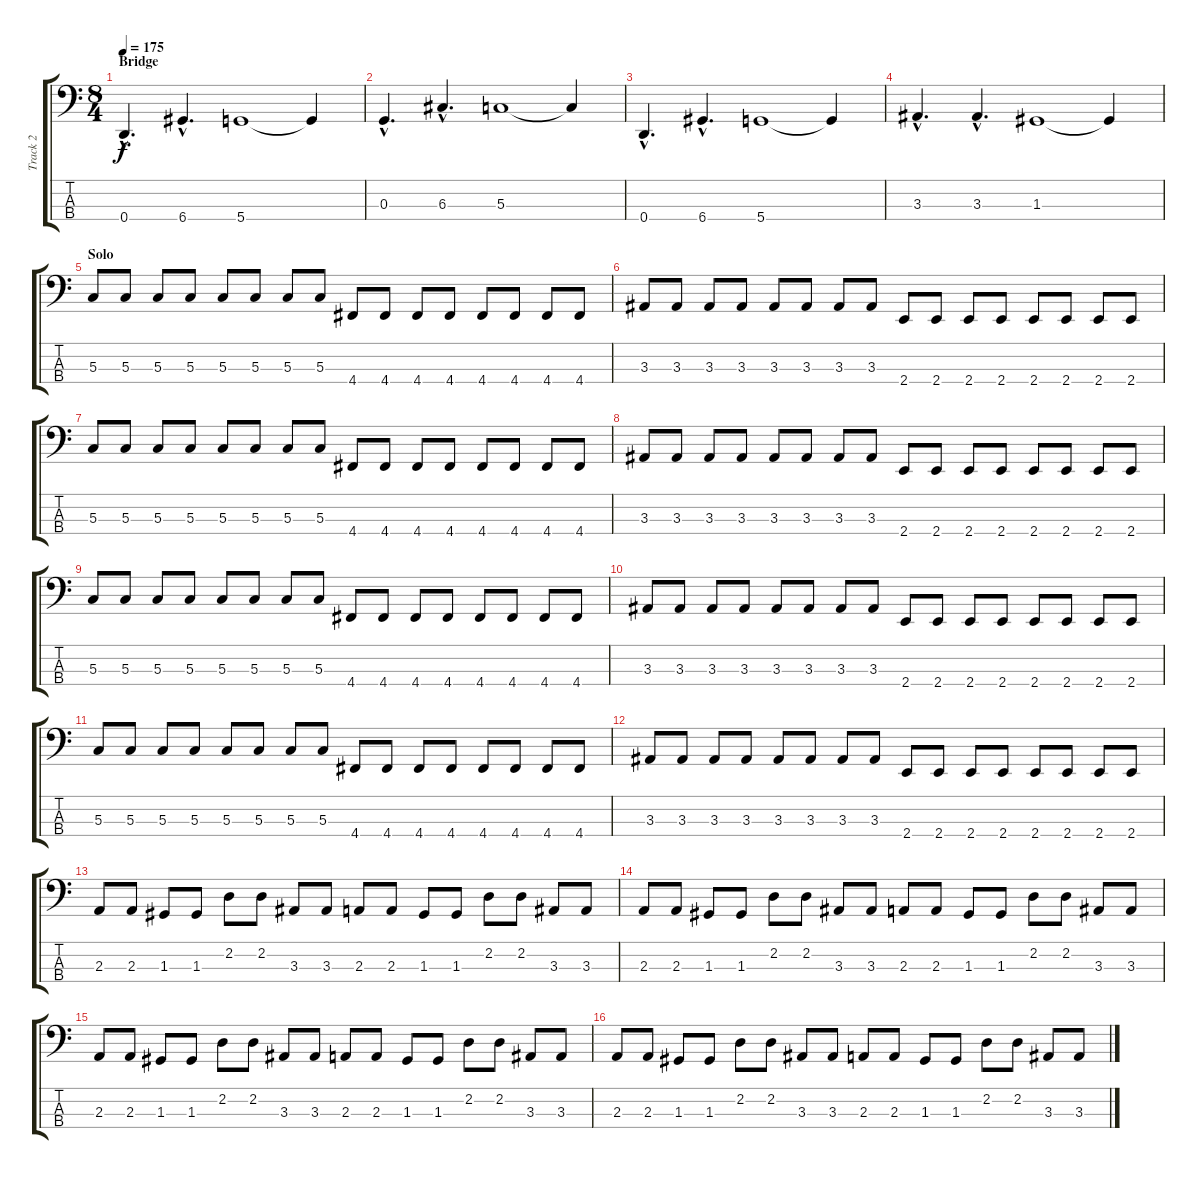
\track ("Track 2" "Track 2") {instrument electricbassfinger}
\staff {score tabs}
\tuning (F2 C2 G1 D1) {hide}
\ts (8 4)
\section ("" "Bridge")
\tempo 175
\clef f4
\ks c
0.4{hac}.4{d dy f} 6.4{hac}.4{d} 5.4.1 5.4{t}.4 |
0.3{hac}.4{d} 6.3{hac}.4{d} 5.3.1 5.3{t}.4 |
0.4{hac}.4{d} 6.4{hac}.4{d} 5.4.1 5.4{t}.4 |
3.3{hac}.4{d} 3.3{hac}.4{d} 1.3.1 1.3{t}.4 |
\section ("" "Solo")
5.3.8 5.3.8 5.3.8 5.3.8 5.3.8 5.3.8 5.3.8 5.3.8 4.4.8 4.4.8 4.4.8 4.4.8 4.4.8 4.4.8 4.4.8 4.4.8 |
3.3.8 3.3.8 3.3.8 3.3.8 3.3.8 3.3.8 3.3.8 3.3.8 2.4.8 2.4.8 2.4.8 2.4.8 2.4.8 2.4.8 2.4.8 2.4.8 |
5.3.8 5.3.8 5.3.8 5.3.8 5.3.8 5.3.8 5.3.8 5.3.8 4.4.8 4.4.8 4.4.8 4.4.8 4.4.8 4.4.8 4.4.8 4.4.8 |
3.3.8 3.3.8 3.3.8 3.3.8 3.3.8 3.3.8 3.3.8 3.3.8 2.4.8 2.4.8 2.4.8 2.4.8 2.4.8 2.4.8 2.4.8 2.4.8 |
5.3.8 5.3.8 5.3.8 5.3.8 5.3.8 5.3.8 5.3.8 5.3.8 4.4.8 4.4.8 4.4.8 4.4.8 4.4.8 4.4.8 4.4.8 4.4.8 |
3.3.8 3.3.8 3.3.8 3.3.8 3.3.8 3.3.8 3.3.8 3.3.8 2.4.8 2.4.8 2.4.8 2.4.8 2.4.8 2.4.8 2.4.8 2.4.8 |
5.3.8 5.3.8 5.3.8 5.3.8 5.3.8 5.3.8 5.3.8 5.3.8 4.4.8 4.4.8 4.4.8 4.4.8 4.4.8 4.4.8 4.4.8 4.4.8 |
3.3.8 3.3.8 3.3.8 3.3.8 3.3.8 3.3.8 3.3.8 3.3.8 2.4.8 2.4.8 2.4.8 2.4.8 2.4.8 2.4.8 2.4.8 2.4.8 |
2.3.8 2.3.8 1.3.8 1.3.8 2.2.8 2.2.8 3.3.8 3.3.8 2.3.8 2.3.8 1.3.8 1.3.8 2.2.8 2.2.8 3.3.8 3.3.8 |
2.3.8 2.3.8 1.3.8 1.3.8 2.2.8 2.2.8 3.3.8 3.3.8 2.3.8 2.3.8 1.3.8 1.3.8 2.2.8 2.2.8 3.3.8 3.3.8 |
2.3.8 2.3.8 1.3.8 1.3.8 2.2.8 2.2.8 3.3.8 3.3.8 2.3.8 2.3.8 1.3.8 1.3.8 2.2.8 2.2.8 3.3.8 3.3.8 |
2.3.8 2.3.8 1.3.8 1.3.8 2.2.8 2.2.8 3.3.8 3.3.8 2.3.8 2.3.8 1.3.8 1.3.8 2.2.8 2.2.8 3.3.8 3.3.8
